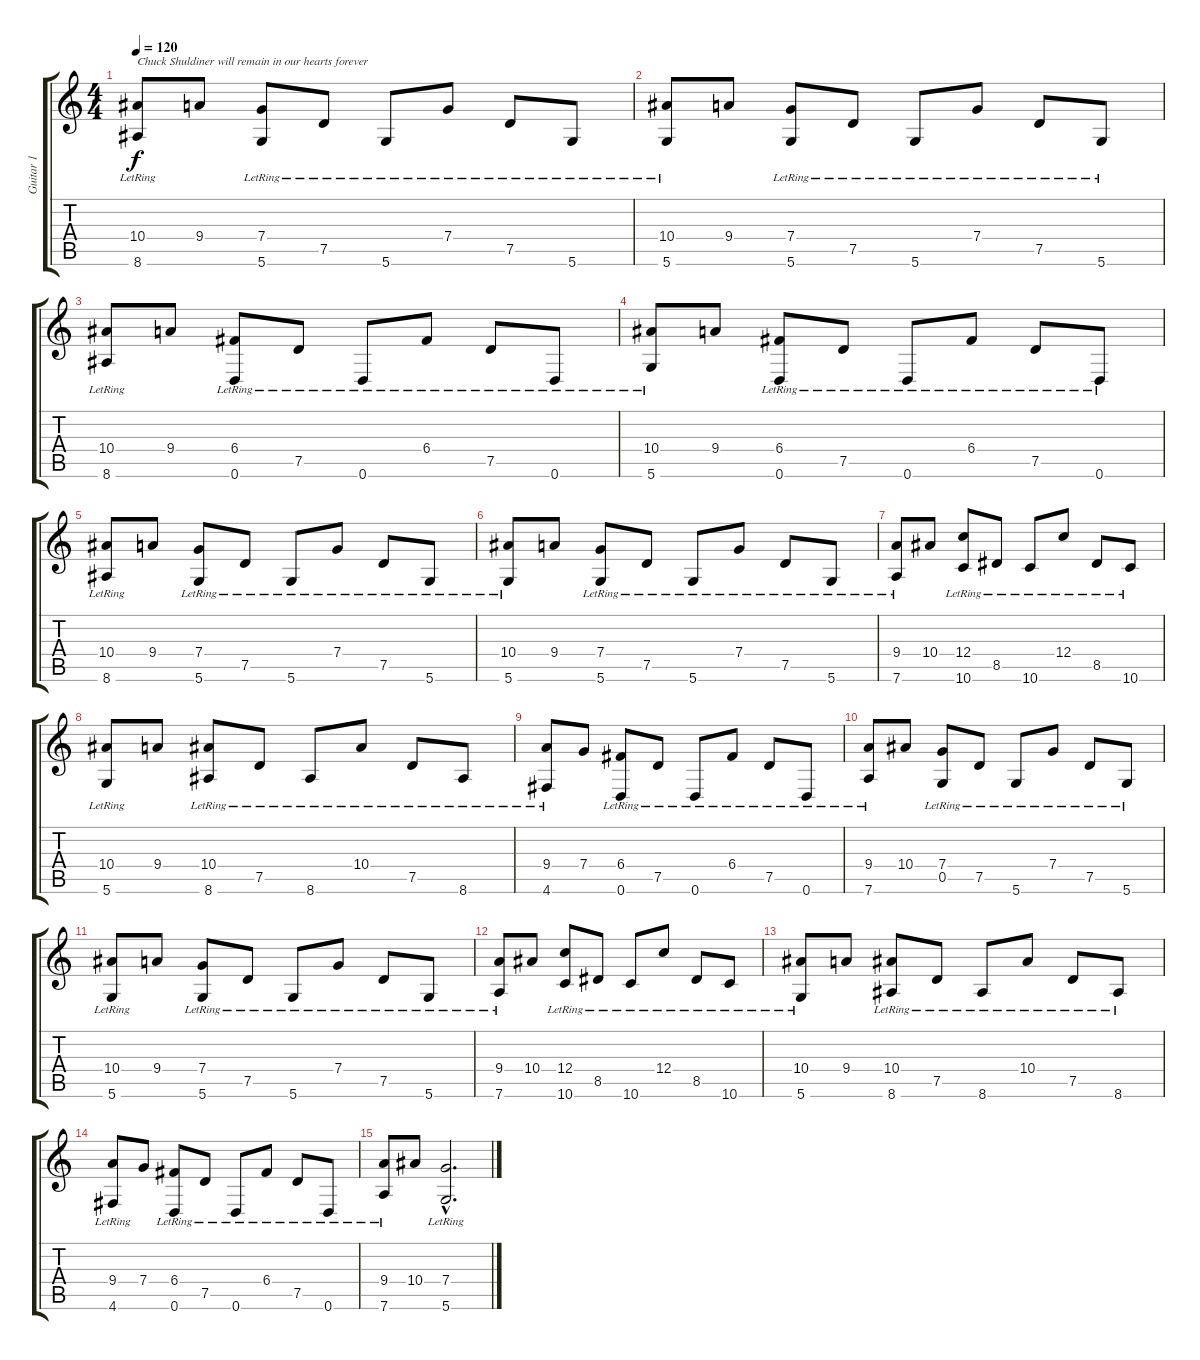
\track ("Guitar 1" "Guitar 1") {instrument acousticguitarnylon}
\staff {score tabs}
\tuning (D4 A3 F3 C3 G2 D2) {hide}
\ts (4 4)
\tempo 120
\clef g2
\ks c
(10.4{lr} 8.6{lr}).8{txt "Chuck Shuldiner will remain in our hearts forever" dy f instrument acousticguitarnylon} 9.4.8 (7.4{lr} 5.6{lr}).8 7.5{lr}.8 5.6{lr}.8 7.4{lr}.8 7.5{lr}.8 5.6{lr}.8 |
(10.4{lr} 5.6{lr}).8 9.4.8 (7.4{lr} 5.6{lr}).8 7.5{lr}.8 5.6{lr}.8 7.4{lr}.8 7.5{lr}.8 5.6{lr}.8 |
(10.4{lr} 8.6{lr}).8 9.4.8 (6.4{lr} 0.6{lr}).8 7.5{lr}.8 0.6{lr}.8 6.4{lr}.8 7.5{lr}.8 0.6{lr}.8 |
(10.4{lr} 5.6{lr}).8 9.4.8 (6.4{lr} 0.6{lr}).8 7.5{lr}.8 0.6{lr}.8 6.4{lr}.8 7.5{lr}.8 0.6{lr}.8 |
(10.4{lr} 8.6{lr}).8 9.4.8 (7.4{lr} 5.6{lr}).8 7.5{lr}.8 5.6{lr}.8 7.4{lr}.8 7.5{lr}.8 5.6{lr}.8 |
(10.4{lr} 5.6{lr}).8 9.4.8 (7.4{lr} 5.6{lr}).8 7.5{lr}.8 5.6{lr}.8 7.4{lr}.8 7.5{lr}.8 5.6{lr}.8 |
(9.4{lr} 7.6{lr}).8 10.4.8 (12.4{lr} 10.6{lr}).8 8.5{lr}.8 10.6{lr}.8 12.4{lr}.8 8.5{lr}.8 10.6{lr}.8 |
(10.4{lr} 5.6{lr}).8 9.4.8 (10.4{lr} 8.6{lr}).8 7.5{lr}.8 8.6{lr}.8 10.4{lr}.8 7.5{lr}.8 8.6{lr}.8 |
(9.4{lr} 4.6{lr}).8 7.4.8 (6.4{lr} 0.6{lr}).8 7.5{lr}.8 0.6{lr}.8 6.4{lr}.8 7.5{lr}.8 0.6{lr}.8 |
(9.4{lr} 7.6{lr}).8 10.4.8 (7.4{lr} 0.5{lr}).8 7.5{lr}.8 5.6{lr}.8 7.4{lr}.8 7.5{lr}.8 5.6{lr}.8 |
(10.4{lr} 5.6{lr}).8 9.4.8 (7.4{lr} 5.6{lr}).8 7.5{lr}.8 5.6{lr}.8 7.4{lr}.8 7.5{lr}.8 5.6{lr}.8 |
(9.4{lr} 7.6{lr}).8 10.4.8 (12.4{lr} 10.6{lr}).8 8.5{lr}.8 10.6{lr}.8 12.4{lr}.8 8.5{lr}.8 10.6{lr}.8 |
(10.4{lr} 5.6{lr}).8 9.4.8 (10.4{lr} 8.6{lr}).8 7.5{lr}.8 8.6{lr}.8 10.4{lr}.8 7.5{lr}.8 8.6{lr}.8 |
(9.4{lr} 4.6{lr}).8 7.4.8 (6.4{lr} 0.6{lr}).8 7.5{lr}.8 0.6{lr}.8 6.4{lr}.8 7.5{lr}.8 0.6{lr}.8 |
(9.4{lr} 7.6{lr}).8 10.4.8 (7.4{hac lr} 5.6{hac lr}).2{d}
